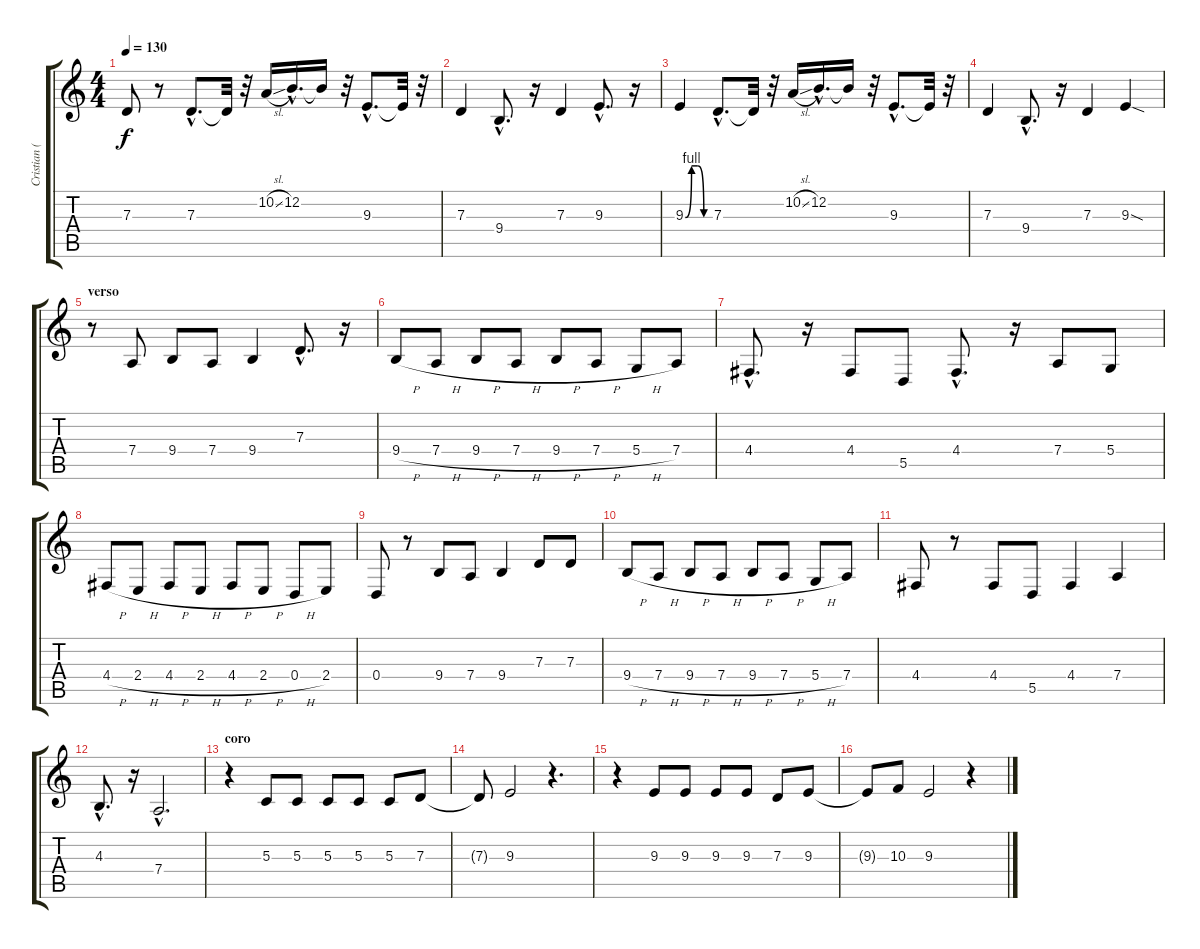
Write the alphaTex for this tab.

\track ("Cristian (voz)" "Cristian (") {instrument lead6voice}
\staff {score tabs}
\tuning (E4 B3 G3 D3 A2 E2) {hide}
\ts (4 4)
\tempo 130
\clef g2
\ks c
7.3.8{dy f} r.8 7.3{hac}.8{d} 7.3{t}.32 r.32 10.2{sl}.16 12.2{hac}.16{d} 12.2{t}.16 r.32 9.3{hac}.8{d} 9.3{t}.32 r.32 |
7.3.4 9.4{hac}.8{d} r.16 7.3.4 9.3{hac}.8{d} r.16 |
9.3{be (custom 0 0 15 4 30 4 45 0 60 0)}.4 7.3{hac}.8{d} 7.3{t}.32 r.32 10.2{sl}.16 12.2{hac}.16{d} 12.2{t}.16 r.32 9.3{hac}.8{d} 9.3{t}.32 r.32 |
7.3.4 9.4{hac}.8{d} r.16 7.3.4 9.3{sod}.4 |
\section ("" "verso")
r.8{volume 15 balance 6} 7.4.8 9.4.8 7.4.8 9.4.4 7.3{hac}.8{d} r.16 |
9.4{h}.8 7.4{h}.8 9.4{h}.8 7.4{h}.8 9.4{h}.8 7.4{h}.8 5.4{h}.8 7.4.8 |
4.4{hac}.8{d} r.16 4.4.8 5.5.8 4.4{hac}.8{d} r.16 7.4.8 5.4.8 |
4.4{h}.8 2.4{h}.8 4.4{h}.8 2.4{h}.8 4.4{h}.8 2.4{h}.8 0.4{h}.8 2.4.8 |
0.4.8 r.8 9.4.8 7.4.8 9.4.4 7.3.8 7.3.8 |
9.4{h}.8 7.4{h}.8 9.4{h}.8 7.4{h}.8 9.4{h}.8 7.4{h}.8 5.4{h}.8 7.4.8 |
4.4.8 r.8 4.4.8 5.5.8 4.4.4 7.4.4 |
4.3{hac}.8{d} r.16 7.4{hac}.2{d} |
\section ("" "coro")
r.4 5.3.8 5.3.8 5.3.8 5.3.8 5.3.8 7.3.8 |
7.3{t}.8 9.3.2 r.4{d} |
r.4 9.3.8 9.3.8 9.3.8 9.3.8 7.3.8 9.3.8 |
9.3{t}.8 10.3.8 9.3.2 r.4
